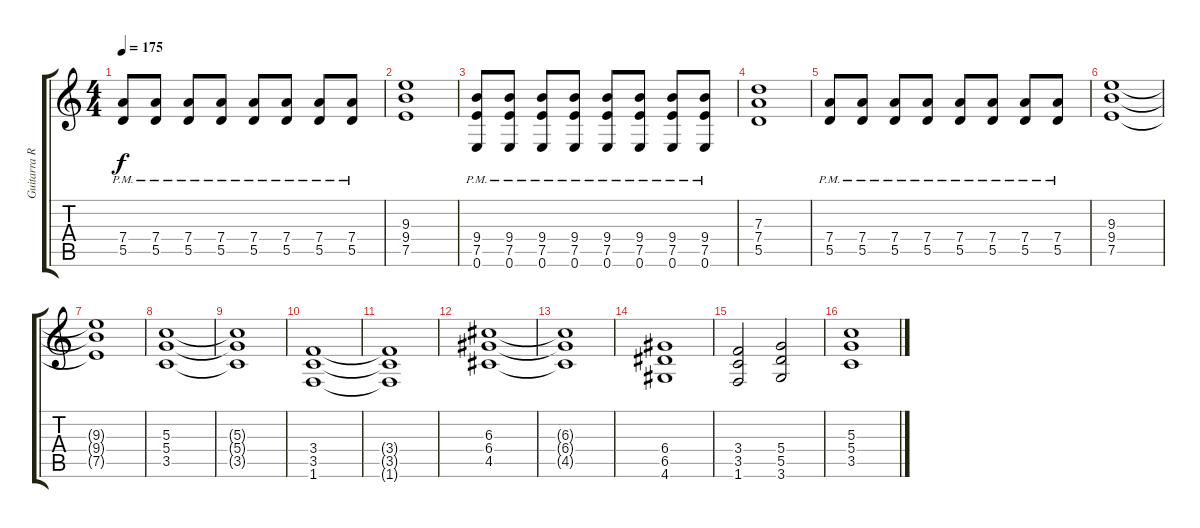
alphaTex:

\track ("Guitarra Ritmica" "Guitarra R") {instrument distortionguitar}
\staff {score tabs}
\tuning (E4 B3 G3 D3 A2 E2) {hide}
\ts (4 4)
\tempo 175
\clef g2
\ks c
(7.4{pm} 5.5{pm}).8{dy f} (7.4{pm} 5.5{pm}).8 (7.4{pm} 5.5{pm}).8 (7.4{pm} 5.5{pm}).8 (7.4{pm} 5.5{pm}).8 (7.4{pm} 5.5{pm}).8 (7.4{pm} 5.5{pm}).8 (7.4{pm} 5.5{pm}).8 |
(9.3 9.4 7.5).1 |
(9.4{pm} 7.5{pm} 0.6{pm}).8 (9.4{pm} 7.5{pm} 0.6{pm}).8 (9.4{pm} 7.5{pm} 0.6{pm}).8 (9.4{pm} 7.5{pm} 0.6{pm}).8 (9.4{pm} 7.5{pm} 0.6{pm}).8 (9.4{pm} 7.5{pm} 0.6{pm}).8 (9.4{pm} 7.5{pm} 0.6{pm}).8 (9.4{pm} 7.5{pm} 0.6{pm}).8 |
(7.3 7.4 5.5).1 |
(7.4{pm} 5.5{pm}).8 (7.4{pm} 5.5{pm}).8 (7.4{pm} 5.5{pm}).8 (7.4{pm} 5.5{pm}).8 (7.4{pm} 5.5{pm}).8 (7.4{pm} 5.5{pm}).8 (7.4{pm} 5.5{pm}).8 (7.4{pm} 5.5{pm}).8 |
(9.3 9.4 7.5).1 |
(9.3{t} 9.4{t} 7.5{t}).1 |
(5.3 5.4 3.5).1 |
(5.3{t} 5.4{t} 3.5{t}).1 |
(3.4 3.5 1.6).1 |
(3.4{t} 3.5{t} 1.6{t}).1 |
(6.3 6.4 4.5).1 |
(6.3{t} 6.4{t} 4.5{t}).1 |
(6.4 6.5 4.6).1 |
(3.4 3.5 1.6).2 (5.4 5.5 3.6).2 |
(5.3 5.4 3.5).1
